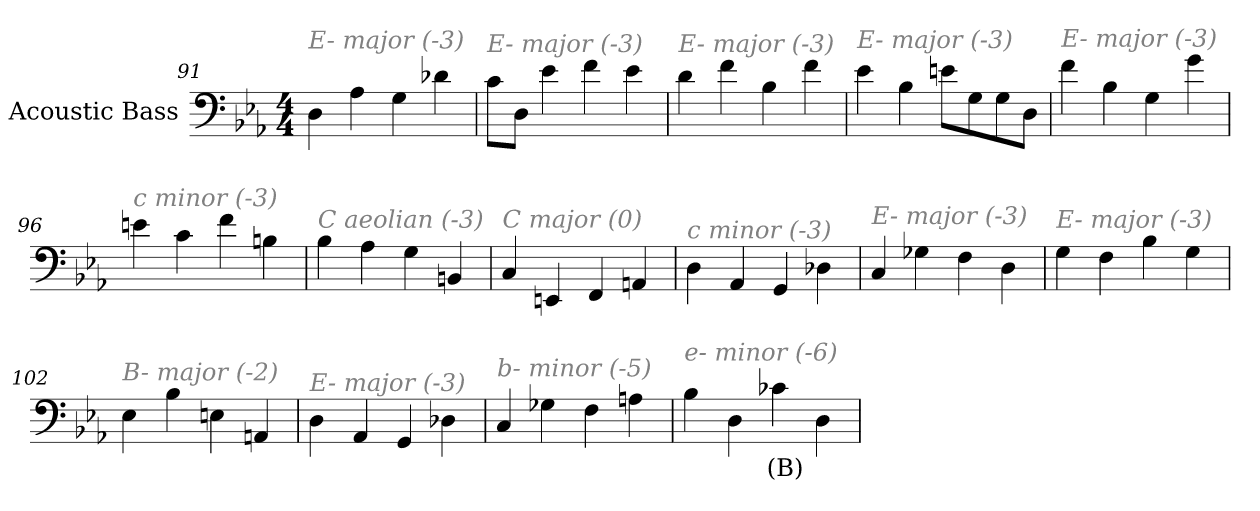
**kern	**text
*part1	*part1
*staff1	*staff1
*I"Acoustic Bass	*
*clefF4	*
*ITrd7c12	*
*k[b-e-a-]	*
*E-:	*
*M4/4	*
=91	=91
!LO:TX:i:color=#808080:t=E- major (-3)	!
4DD	.
4AA-	.
4GG	.
4D-X	.
=92	=92
!LO:TX:i:color=#808080:t=E- major (-3)	!
8CL	.
8DDJ	.
4E-	.
4F	.
4E-	.
=93	=93
!LO:TX:i:color=#808080:t=E- major (-3)	!
4D	.
4F	.
4BB-	.
4F	.
=94	=94
!LO:TX:i:color=#808080:t=E- major (-3)	!
4E-	.
4BB-	.
8EnL	.
8GG	.
8GG	.
8DDJ	.
=95	=95
!LO:TX:i:color=#808080:t=E- major (-3)	!
4F	.
4BB-	.
4GG	.
4G	.
=96	=96
!LO:TX:i:color=#808080:t=c minor (-3)	!
4En	.
4C	.
4F	.
4BBn	.
=97	=97
!LO:TX:i:color=#808080:t=C aeolian (-3)	!
4BB-	.
4AA-	.
4GG	.
4BBBn	.
=98	=98
!LO:TX:i:color=#808080:t=C major (0)	!
4CC	.
4EEEn	.
4FFF	.
4AAAn	.
=99	=99
!LO:TX:i:color=#808080:t=c minor (-3)	!
4DD	.
4AAA-	.
4GGG	.
4DD-X	.
=100	=100
!LO:TX:i:color=#808080:t=E- major (-3)	!
4CC	.
4GG-X	.
4FF	.
4DD	.
=101	=101
!LO:TX:i:color=#808080:t=E- major (-3)	!
4GG	.
4FF	.
4BB-	.
4GG	.
=102	=102
!LO:TX:i:color=#808080:t=B- major (-2)	!
4EE-	.
4BB-	.
4EEn	.
4AAAn	.
=103	=103
!LO:TX:i:color=#808080:t=E- major (-3)	!
4DD	.
4AAA-	.
4GGG	.
4DD-X	.
=104	=104
!LO:TX:i:color=#808080:t=b- minor (-5)	!
4CC	.
4GG-X	.
4FF	.
4AAn	.
=105	=105
!LO:TX:i:color=#808080:t=e- minor (-6)	!
4BB-	.
4DD	.
4C-Xi	(B)
4DD	.
=	=
*-	*-
